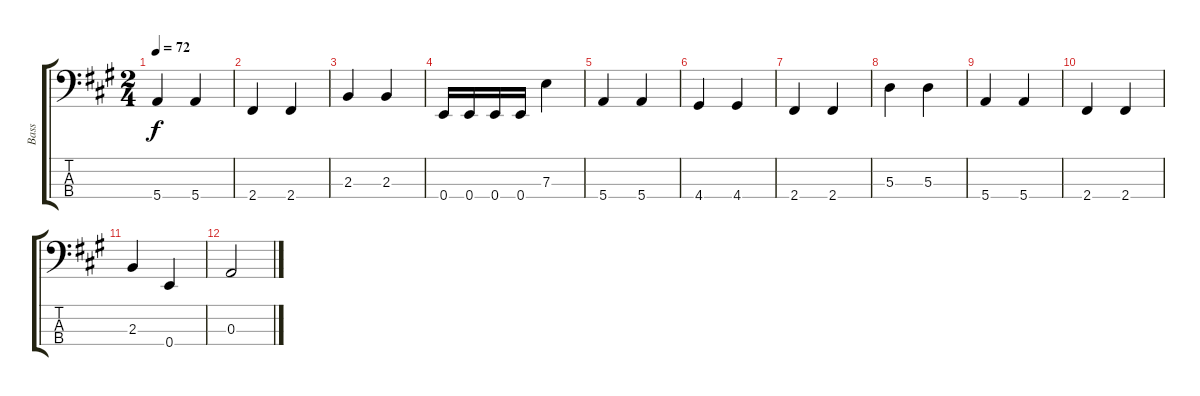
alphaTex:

\track ("Bass" "Bass") {instrument electricbassfinger}
\staff {score tabs}
\tuning (G2 D2 A1 E1) {hide}
\ts (2 4)
\tempo 72
\clef f4
\ks a
5.4.4{dy f} 5.4.4 |
2.4.4 2.4.4 |
2.3.4 2.3.4 |
0.4.16 0.4.16 0.4.16 0.4.16 7.3.4 |
5.4.4 5.4.4 |
4.4.4 4.4.4 |
2.4.4 2.4.4 |
5.3.4 5.3.4 |
5.4.4 5.4.4 |
2.4.4 2.4.4 |
2.3.4 0.4.4 |
0.3.2
